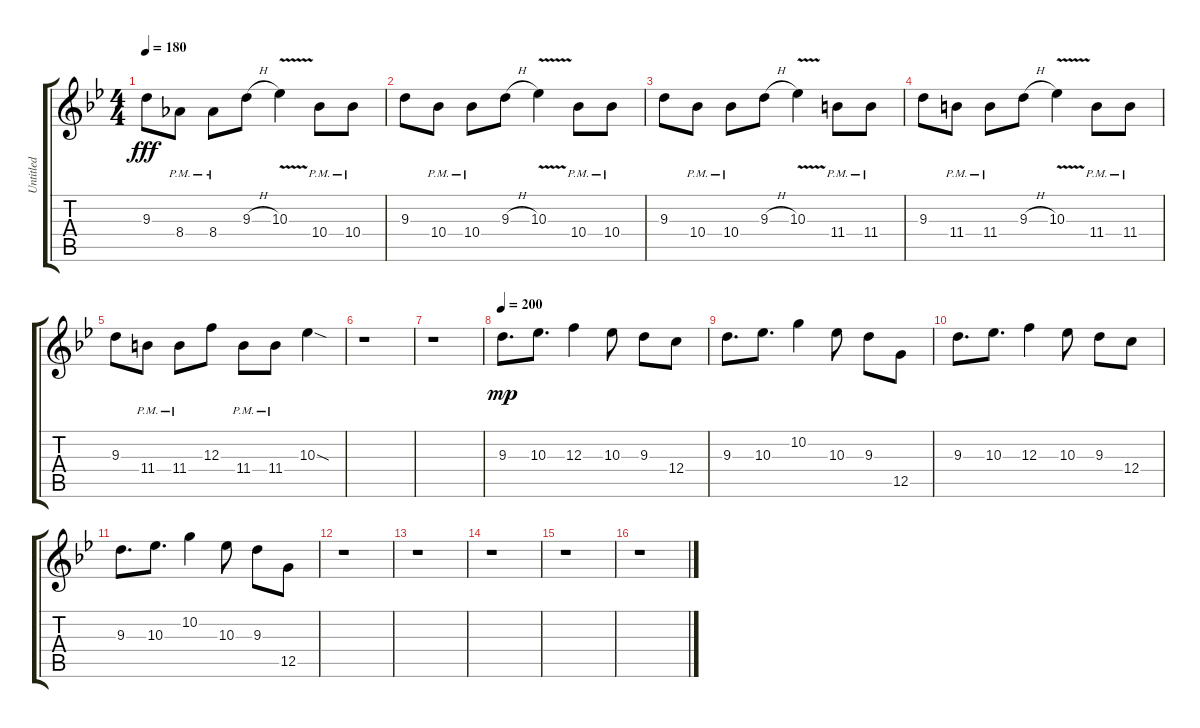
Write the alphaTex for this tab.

\track ("Untitled" "Untitled") {instrument distortionguitar}
\staff {score tabs}
\tuning (D4 A3 F3 C3 G2 C2) {hide}
\ts (4 4)
\tempo 180
\clef g2
\ks bb
9.3.8{dy fff} 8.4{pm}.8 8.4{pm}.8 9.3{h}.8 10.3{v}.4 10.4{pm}.8 10.4{pm}.8 |
9.3.8 10.4{pm}.8 10.4{pm}.8 9.3{h}.8 10.3{v}.4 10.4{pm}.8 10.4{pm}.8 |
9.3.8 10.4{pm}.8 10.4{pm}.8 9.3{h}.8 10.3{v}.4 11.4{pm}.8 11.4{pm}.8 |
9.3.8 11.4{pm}.8 11.4{pm}.8 9.3{h}.8 10.3{v}.4 11.4{pm}.8 11.4{pm}.8 |
9.3.8 11.4{pm}.8 11.4{pm}.8 12.3.8 11.4{pm}.8 11.4{pm}.8 10.3{sod}.4 |
r.1 |
r.1 |
\tempo 200
9.3.8{d dy mp} 10.3.8{d} 12.3.4 10.3.8 9.3.8 12.4.8 |
9.3.8{d} 10.3.8{d} 10.2.4 10.3.8 9.3.8 12.5.8 |
9.3.8{d} 10.3.8{d} 12.3.4 10.3.8 9.3.8 12.4.8 |
9.3.8{d} 10.3.8{d} 10.2.4 10.3.8 9.3.8 12.5.8 |
r.1 |
r.1 |
r.1 |
r.1 |
r.1
